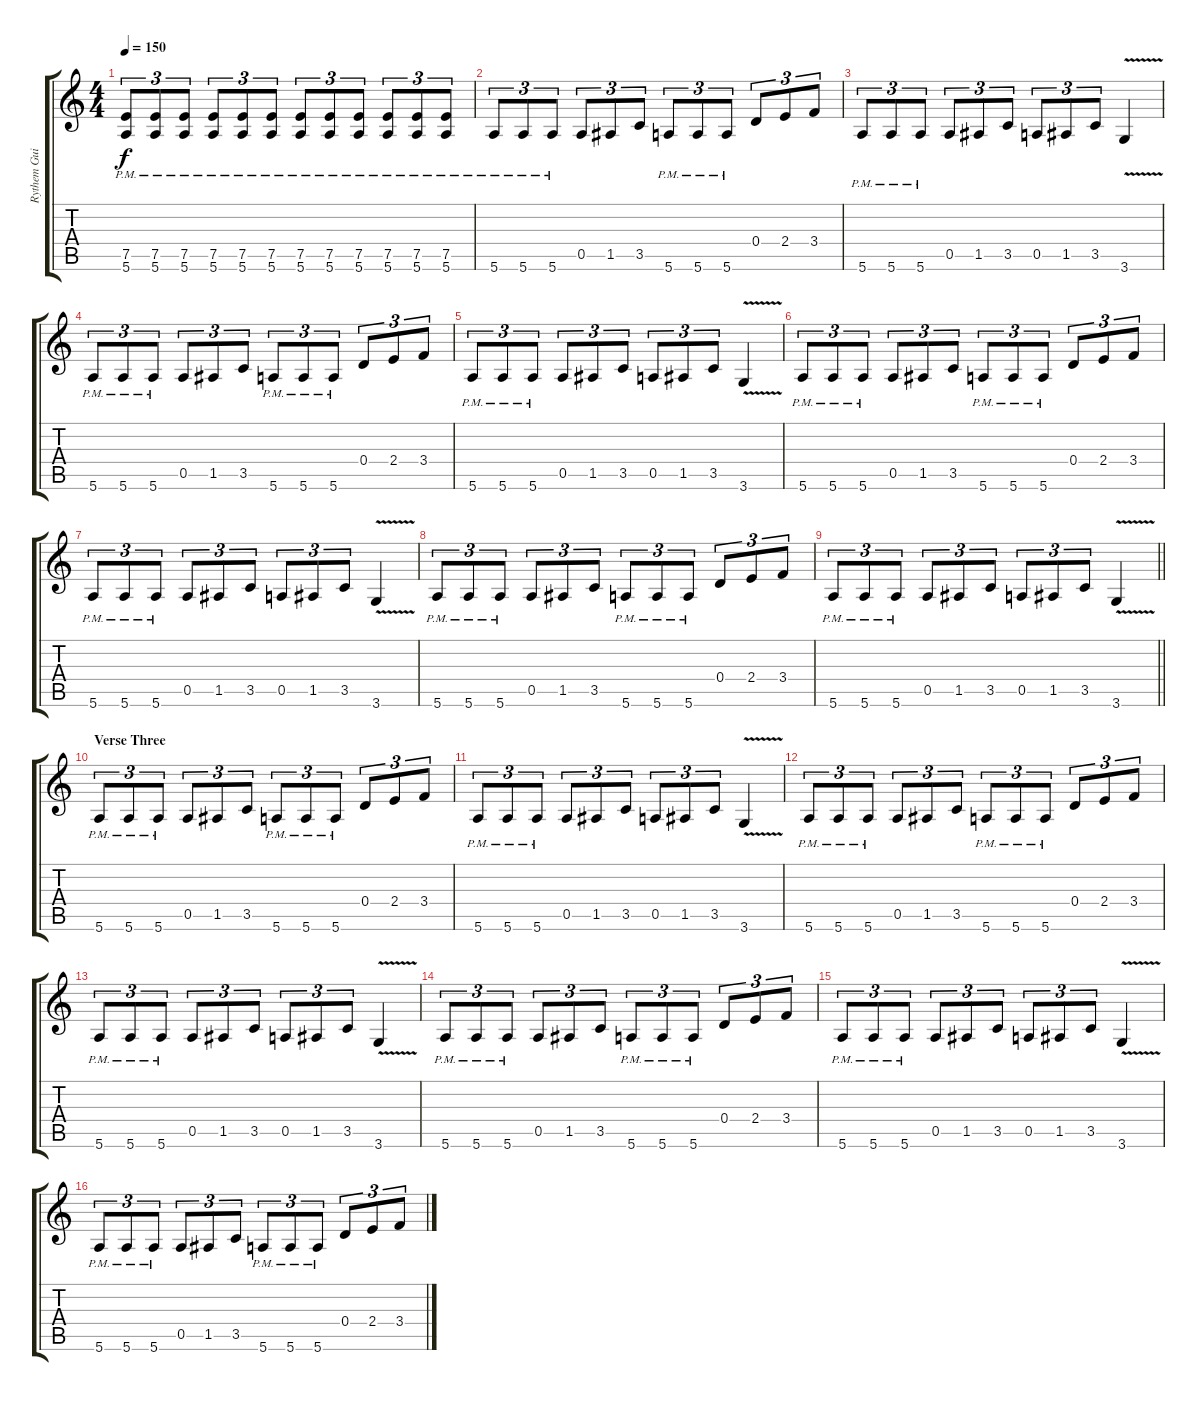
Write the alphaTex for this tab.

\track ("Rythem Guitar" "Rythem Gui") {instrument overdrivenguitar}
\staff {score tabs}
\tuning (E4 B3 G3 D3 A2 E2) {hide}
\ts (4 4)
\tempo 150
\clef g2
\ks c
(7.5{pm} 5.6{pm}).8{tu (3 2) dy f} (7.5{pm} 5.6{pm}).8{tu (3 2)} (7.5{pm} 5.6{pm}).8{tu (3 2)} (7.5{pm} 5.6{pm}).8{tu (3 2)} (7.5{pm} 5.6{pm}).8{tu (3 2)} (7.5{pm} 5.6{pm}).8{tu (3 2)} (7.5{pm} 5.6{pm}).8{tu (3 2)} (7.5{pm} 5.6{pm}).8{tu (3 2)} (7.5{pm} 5.6{pm}).8{tu (3 2)} (7.5{pm} 5.6{pm}).8{tu (3 2)} (7.5{pm} 5.6{pm}).8{tu (3 2)} (7.5{pm} 5.6{pm}).8{tu (3 2)} |
5.6{pm}.8{tu (3 2)} 5.6{pm}.8{tu (3 2)} 5.6{pm}.8{tu (3 2)} 0.5.8{tu (3 2)} 1.5.8{tu (3 2)} 3.5.8{tu (3 2)} 5.6{pm}.8{tu (3 2)} 5.6{pm}.8{tu (3 2)} 5.6{pm}.8{tu (3 2)} 0.4.8{tu (3 2)} 2.4.8{tu (3 2)} 3.4.8{tu (3 2)} |
5.6{pm}.8{tu (3 2)} 5.6{pm}.8{tu (3 2)} 5.6{pm}.8{tu (3 2)} 0.5.8{tu (3 2)} 1.5.8{tu (3 2)} 3.5.8{tu (3 2)} 0.5.8{tu (3 2)} 1.5.8{tu (3 2)} 3.5.8{tu (3 2)} 3.6{v}.4 |
5.6{pm}.8{tu (3 2)} 5.6{pm}.8{tu (3 2)} 5.6{pm}.8{tu (3 2)} 0.5.8{tu (3 2)} 1.5.8{tu (3 2)} 3.5.8{tu (3 2)} 5.6{pm}.8{tu (3 2)} 5.6{pm}.8{tu (3 2)} 5.6{pm}.8{tu (3 2)} 0.4.8{tu (3 2)} 2.4.8{tu (3 2)} 3.4.8{tu (3 2)} |
5.6{pm}.8{tu (3 2)} 5.6{pm}.8{tu (3 2)} 5.6{pm}.8{tu (3 2)} 0.5.8{tu (3 2)} 1.5.8{tu (3 2)} 3.5.8{tu (3 2)} 0.5.8{tu (3 2)} 1.5.8{tu (3 2)} 3.5.8{tu (3 2)} 3.6{v}.4 |
5.6{pm}.8{tu (3 2)} 5.6{pm}.8{tu (3 2)} 5.6{pm}.8{tu (3 2)} 0.5.8{tu (3 2)} 1.5.8{tu (3 2)} 3.5.8{tu (3 2)} 5.6{pm}.8{tu (3 2)} 5.6{pm}.8{tu (3 2)} 5.6{pm}.8{tu (3 2)} 0.4.8{tu (3 2)} 2.4.8{tu (3 2)} 3.4.8{tu (3 2)} |
5.6{pm}.8{tu (3 2)} 5.6{pm}.8{tu (3 2)} 5.6{pm}.8{tu (3 2)} 0.5.8{tu (3 2)} 1.5.8{tu (3 2)} 3.5.8{tu (3 2)} 0.5.8{tu (3 2)} 1.5.8{tu (3 2)} 3.5.8{tu (3 2)} 3.6{v}.4 |
5.6{pm}.8{tu (3 2)} 5.6{pm}.8{tu (3 2)} 5.6{pm}.8{tu (3 2)} 0.5.8{tu (3 2)} 1.5.8{tu (3 2)} 3.5.8{tu (3 2)} 5.6{pm}.8{tu (3 2)} 5.6{pm}.8{tu (3 2)} 5.6{pm}.8{tu (3 2)} 0.4.8{tu (3 2)} 2.4.8{tu (3 2)} 3.4.8{tu (3 2)} |
\barLineRight lightlight
5.6{pm}.8{tu (3 2)} 5.6{pm}.8{tu (3 2)} 5.6{pm}.8{tu (3 2)} 0.5.8{tu (3 2)} 1.5.8{tu (3 2)} 3.5.8{tu (3 2)} 0.5.8{tu (3 2)} 1.5.8{tu (3 2)} 3.5.8{tu (3 2)} 3.6{v}.4 |
\section ("" "Verse Three")
5.6{pm}.8{tu (3 2)} 5.6{pm}.8{tu (3 2)} 5.6{pm}.8{tu (3 2)} 0.5.8{tu (3 2)} 1.5.8{tu (3 2)} 3.5.8{tu (3 2)} 5.6{pm}.8{tu (3 2)} 5.6{pm}.8{tu (3 2)} 5.6{pm}.8{tu (3 2)} 0.4.8{tu (3 2)} 2.4.8{tu (3 2)} 3.4.8{tu (3 2)} |
5.6{pm}.8{tu (3 2)} 5.6{pm}.8{tu (3 2)} 5.6{pm}.8{tu (3 2)} 0.5.8{tu (3 2)} 1.5.8{tu (3 2)} 3.5.8{tu (3 2)} 0.5.8{tu (3 2)} 1.5.8{tu (3 2)} 3.5.8{tu (3 2)} 3.6{v}.4 |
5.6{pm}.8{tu (3 2)} 5.6{pm}.8{tu (3 2)} 5.6{pm}.8{tu (3 2)} 0.5.8{tu (3 2)} 1.5.8{tu (3 2)} 3.5.8{tu (3 2)} 5.6{pm}.8{tu (3 2)} 5.6{pm}.8{tu (3 2)} 5.6{pm}.8{tu (3 2)} 0.4.8{tu (3 2)} 2.4.8{tu (3 2)} 3.4.8{tu (3 2)} |
5.6{pm}.8{tu (3 2)} 5.6{pm}.8{tu (3 2)} 5.6{pm}.8{tu (3 2)} 0.5.8{tu (3 2)} 1.5.8{tu (3 2)} 3.5.8{tu (3 2)} 0.5.8{tu (3 2)} 1.5.8{tu (3 2)} 3.5.8{tu (3 2)} 3.6{v}.4 |
5.6{pm}.8{tu (3 2)} 5.6{pm}.8{tu (3 2)} 5.6{pm}.8{tu (3 2)} 0.5.8{tu (3 2)} 1.5.8{tu (3 2)} 3.5.8{tu (3 2)} 5.6{pm}.8{tu (3 2)} 5.6{pm}.8{tu (3 2)} 5.6{pm}.8{tu (3 2)} 0.4.8{tu (3 2)} 2.4.8{tu (3 2)} 3.4.8{tu (3 2)} |
5.6{pm}.8{tu (3 2)} 5.6{pm}.8{tu (3 2)} 5.6{pm}.8{tu (3 2)} 0.5.8{tu (3 2)} 1.5.8{tu (3 2)} 3.5.8{tu (3 2)} 0.5.8{tu (3 2)} 1.5.8{tu (3 2)} 3.5.8{tu (3 2)} 3.6{v}.4 |
5.6{pm}.8{tu (3 2)} 5.6{pm}.8{tu (3 2)} 5.6{pm}.8{tu (3 2)} 0.5.8{tu (3 2)} 1.5.8{tu (3 2)} 3.5.8{tu (3 2)} 5.6{pm}.8{tu (3 2)} 5.6{pm}.8{tu (3 2)} 5.6{pm}.8{tu (3 2)} 0.4.8{tu (3 2)} 2.4.8{tu (3 2)} 3.4.8{tu (3 2)}
